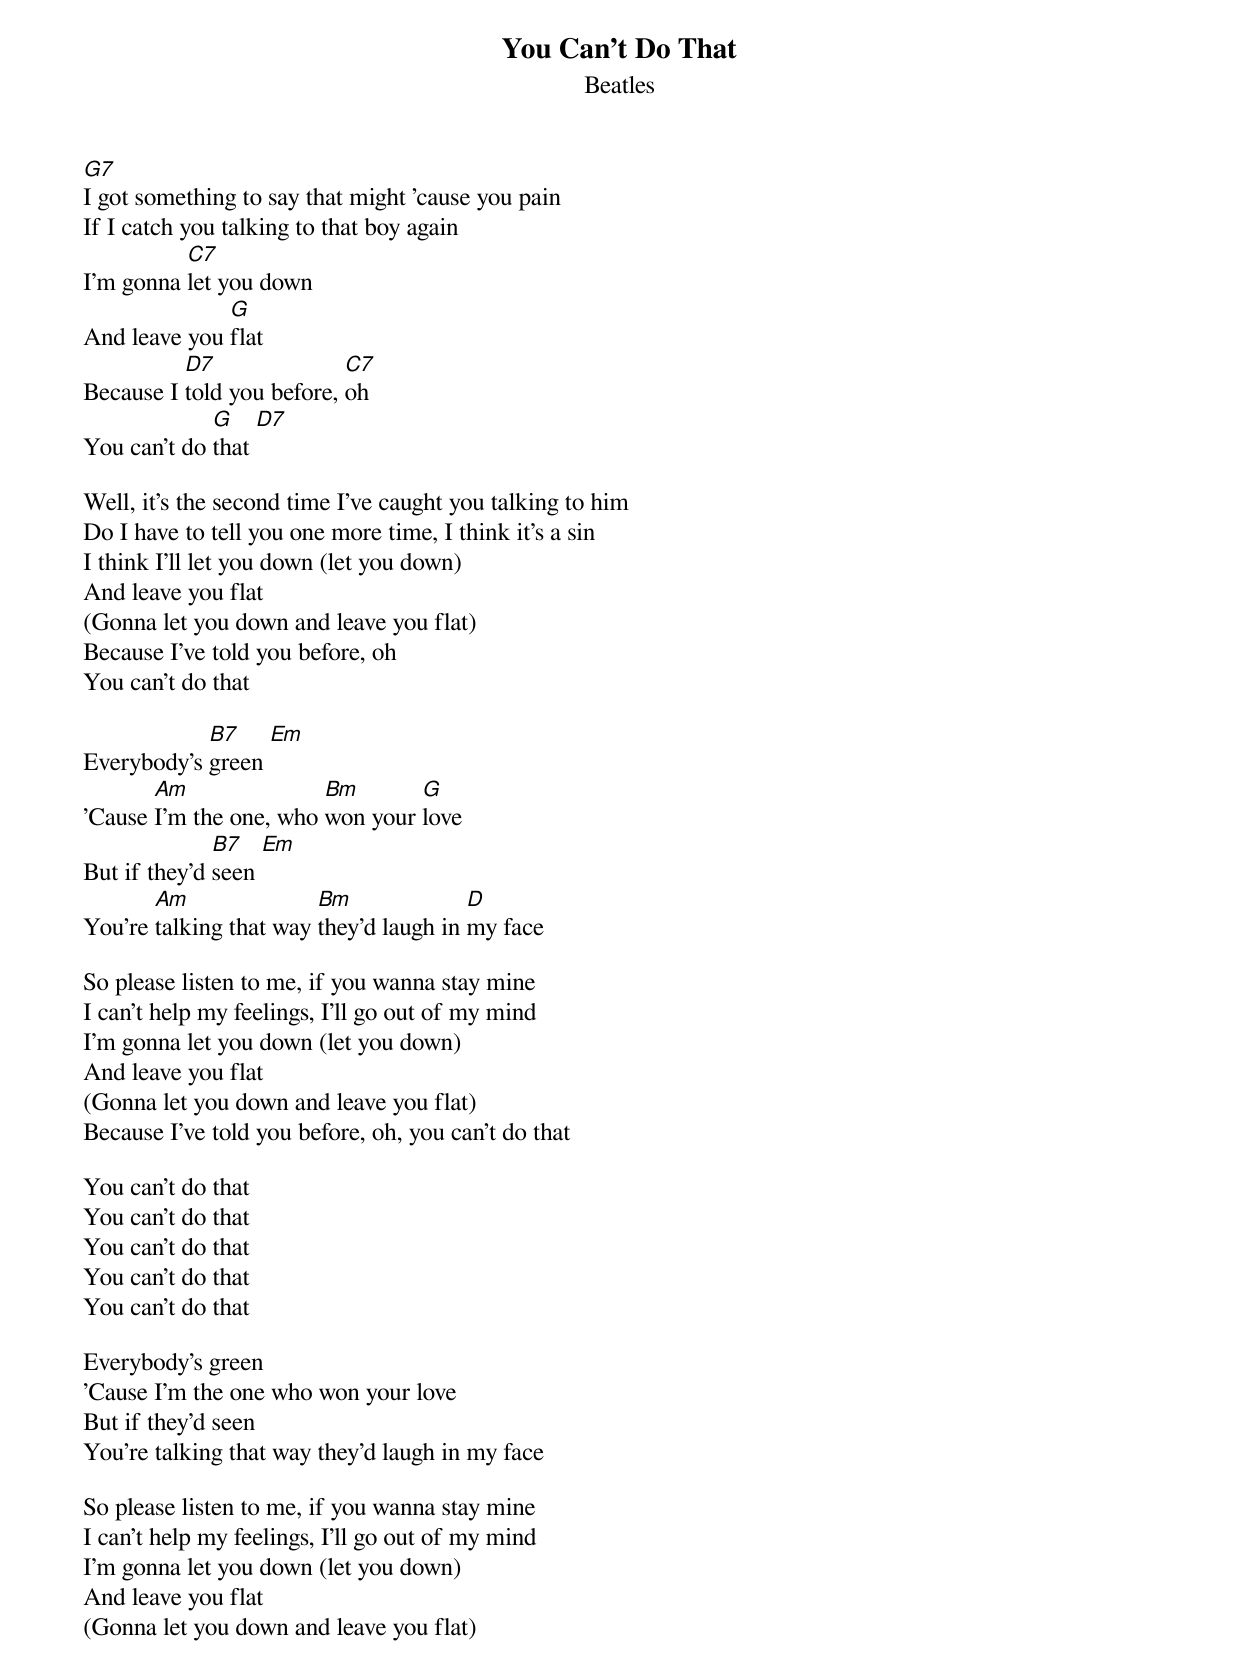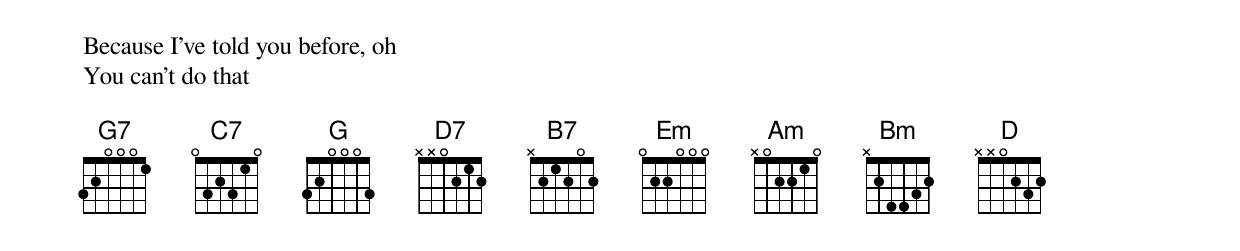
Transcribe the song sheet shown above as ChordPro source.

{title:You Can't Do That}
{subtitle:Beatles}

[G7]I got something to say that might 'cause you pain
If I catch you talking to that boy again
I'm gonna [C7]let you down
And leave you [G]flat
Because I [D7]told you before, [C7]oh
You can't do [G]that [D7]

Well, it's the second time I've caught you talking to him
Do I have to tell you one more time, I think it's a sin
I think I'll let you down (let you down)
And leave you flat
(Gonna let you down and leave you flat)
Because I've told you before, oh
You can't do that

Everybody's [B7]green [Em]
'Cause [Am]I'm the one, who [Bm]won your [G]love
But if they'd [B7]seen [Em]
You're [Am]talking that way [Bm]they'd laugh in [D]my face

So please listen to me, if you wanna stay mine
I can't help my feelings, I'll go out of my mind
I'm gonna let you down (let you down)
And leave you flat
(Gonna let you down and leave you flat)
Because I've told you before, oh, you can't do that

You can't do that
You can't do that
You can't do that
You can't do that
You can't do that

Everybody's green
'Cause I'm the one who won your love
But if they'd seen
You're talking that way they'd laugh in my face

So please listen to me, if you wanna stay mine
I can't help my feelings, I'll go out of my mind
I'm gonna let you down (let you down)
And leave you flat
(Gonna let you down and leave you flat)
Because I've told you before, oh
You can't do that

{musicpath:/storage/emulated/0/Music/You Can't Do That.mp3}
